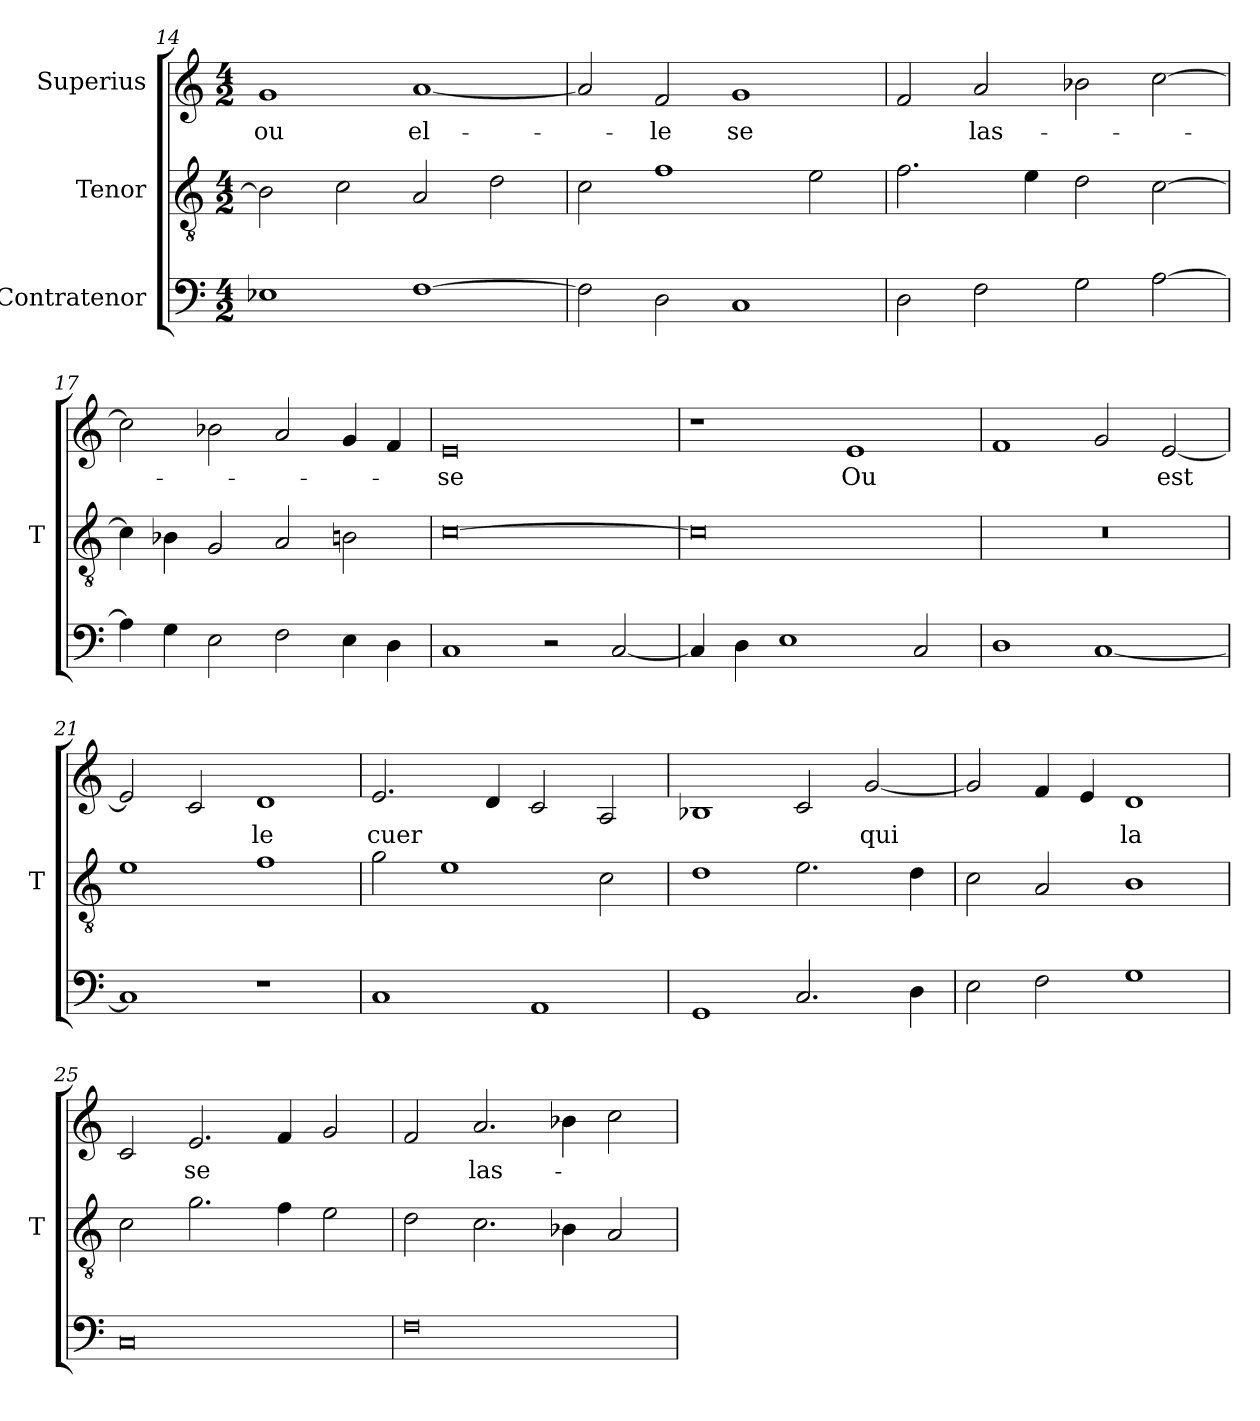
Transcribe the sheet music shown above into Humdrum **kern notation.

**kern	**kern	**kern	**text
*part3	*part2	*part1	*part1
*staff3	*staff2	*staff1	*staff1
*I"Contratenor	*I"Tenor	*I"Superius	*
*	*I'T	*	*
*clefF4	*clefGv2	*clefG2	*
*M4/2	*M4/2	*M4/2	*
=14	=14	=14	=14
1E-X	2B-]	1g	-ou
.	2c	.	.
[1F	2A	[1a	el-
.	2d	.	.
=15	=15	=15	=15
2F]	2c	2a]	.
2D	1f	2f	-le
1C	.	1g	-se
.	2e	.	.
=16	=16	=16	=16
2D	2.f	2f	.
2F	.	2a	las-
.	4e	.	.
2G	2d	2b-X	.
[2A	[2c	[2cc	.
=17	=17	=17	=17
4A]	4c]	2cc]	.
4G	4B-X	.	.
2E	2G	2b-X	.
2F	2A	2a	.
4E	2B	4g	.
4D	.	4f	.
=18	=18	=18	=18
1C	[0c	0e	-se
2r	.	.	.
[2C	.	.	.
=19	=19	=19	=19
4C]	0c]	1r	.
4D	.	.	.
1E	.	.	.
.	.	1e	-Ou
2C	.	.	.
=20	=20	=20	=20
1D	0r	1f	.
[1C	.	2g	.
.	.	[2e	-est
=21	=21	=21	=21
1C]	1e	2e]	.
.	.	2c	.
1r	1f	1d	-le
=22	=22	=22	=22
1C	2g	2.e	-cuer
.	1e	.	.
.	.	4d	.
1AA	.	2c	.
.	2c	2A	.
=23	=23	=23	=23
1GG	1d	1B-X	.
2.C	2.e	2c	.
.	.	[2g	-qui
4D	4d	.	.
=24	=24	=24	=24
2E	2c	2g]	.
2F	2A	4f	.
.	.	4e	.
1G	1B	1d	-la
=25	=25	=25	=25
0C	2c	2c	.
.	2.g	2.e	-se
.	4f	4f	.
.	2e	2g	.
=26	=26	=26	=26
0F	2d	2f	.
.	2.c	2.a	las-
.	4B-X	4b-X	.
.	2A	2cc	.
=	=	=	=
*-	*-	*-	*-
